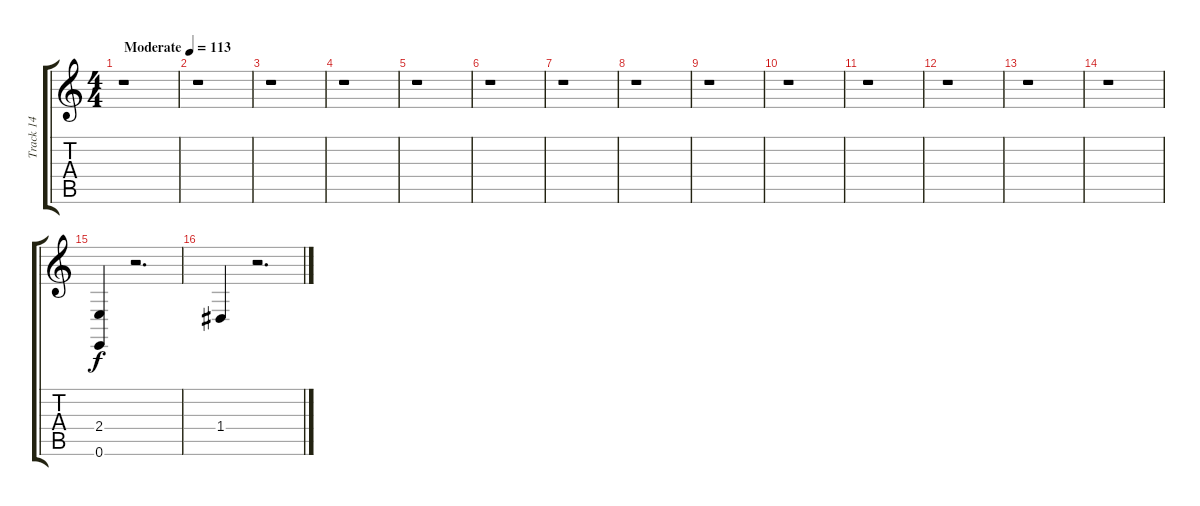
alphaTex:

\track ("Track 14" "Track 14") {instrument fx4atmosphere}
\staff {score tabs}
\tuning (E4 B3 G3 D3 A2 E2) {hide}
\ts (4 4)
\tempo (113 "Moderate")
\clef g2
\ks c
r.1{dy f instrument fx4atmosphere} |
r.1 |
r.1 |
r.1 |
r.1 |
r.1 |
r.1 |
r.1 |
r.1 |
r.1 |
r.1 |
r.1 |
r.1 |
r.1 |
(2.4 0.6).4 r.2{d} |
1.4.4 r.2{d}
